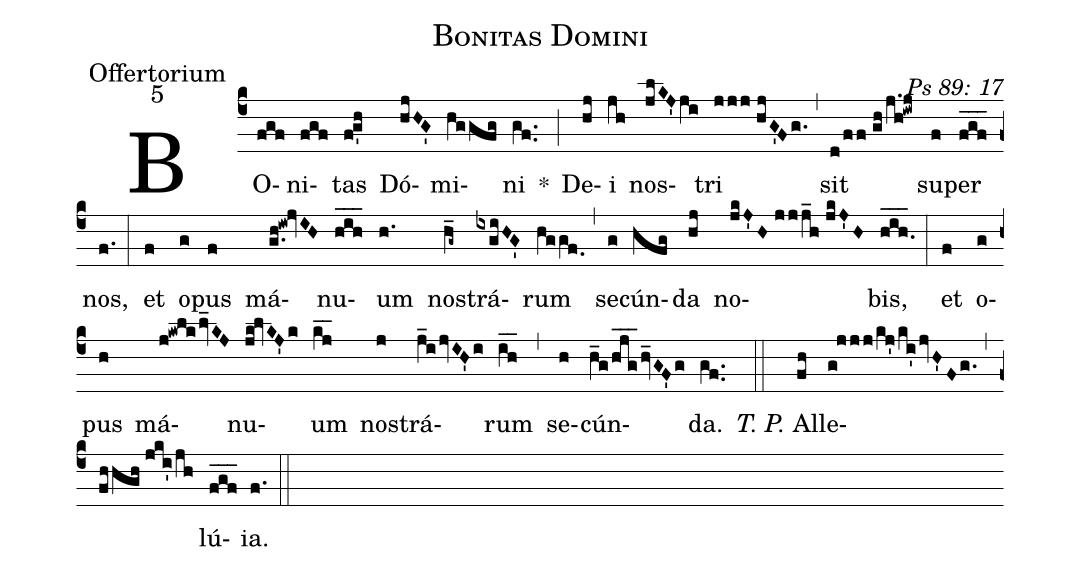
name: Bonitas Domini;
office-part: Offertorium;
mode: 5;
commentary: Ps 89: 17;
%%
(c4) BO(fgf)ni(fgf)tas(fg'h) Dó(hjHG')mi(hggfg)ni(gf..) *(;)
De(hj)i(jh) nos(jlKJ'ji)tri(jjj//hjG'Fg.) (,) sit(d/ff//gh/j.h!iwj) su(f)per(f_g_f_) nos,(f.) (:)
et(f) o(g)pus(f) má(g.h!iw!jvIH)nu(h_i_h_)um(h.) nos(h_g~)trá(ixgiHG')rum(hggf.0) (,) se(g)cún(hfg)da(hj) no(jkJ'H//jjj_h//jkJ'H)bis,(h_i_h._) (:)
et(f) o(g)pus(h) má(j!kwlklv_KJ)nu(jk!lvKJ'k)um(kj__) nos(j)trá(j_ijvIH'i)rum(i_h_) (,) se(h)cún(h_g/h_j_g_2hv_GF'g)da.(gf..) (::)
<i>T. P.</i> Al(fh)le(g!jjj/kj'/ki'jvH'Fg.)(,)(fh/!hgh//jki'/jh)lú(f_g_f_)ia.(f.) (::)
